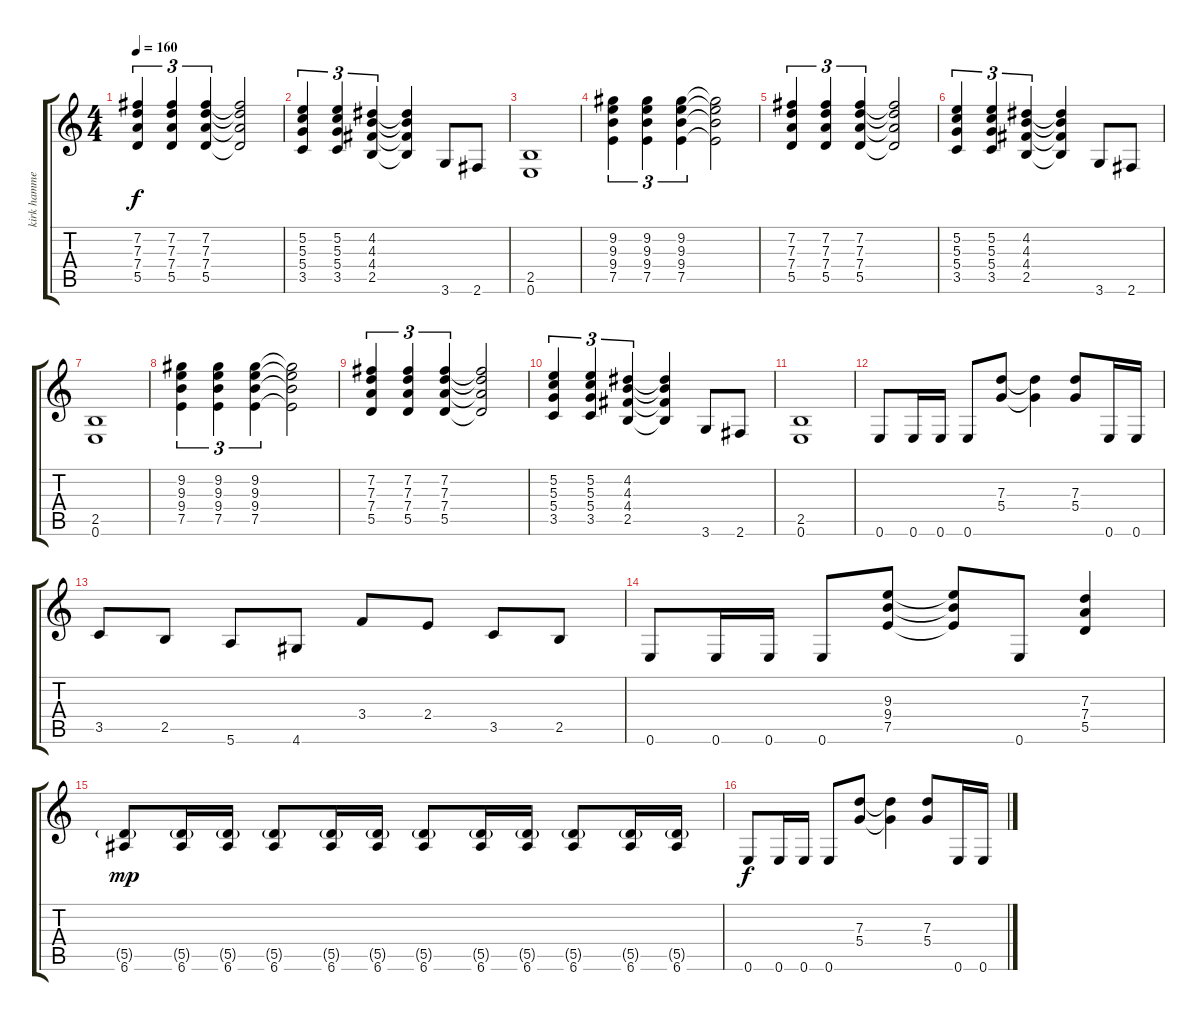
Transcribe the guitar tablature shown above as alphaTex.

\track ("kirk hammett" "kirk hamme") {instrument distortionguitar}
\staff {score tabs}
\tuning (E4 B3 G3 D3 A2 E2) {hide}
\ts (4 4)
\tempo 160
\clef g2
\ks c
(7.2 7.3 7.4 5.5).4{tu (3 2) dy f} (7.2 7.3 7.4 5.5).4{tu (3 2)} (7.2 7.3 7.4 5.5).4{tu (3 2)} (7.2{t} 7.3{t} 7.4{t} 5.5{t}).2 |
(5.2 5.3 5.4 3.5).4{tu (3 2)} (5.2 5.3 5.4 3.5).4{tu (3 2)} (4.2 4.3 4.4 2.5).4{tu (3 2)} (4.2{t} 4.3{t} 4.4{t} 2.5{t}).4 3.6.8 2.6.8 |
(2.5 0.6).1 |
(9.2 9.3 9.4 7.5).4{tu (3 2)} (9.2 9.3 9.4 7.5).4{tu (3 2)} (9.2 9.3 9.4 7.5).4{tu (3 2)} (9.2{t} 9.3{t} 9.4{t} 7.5{t}).2 |
(7.2 7.3 7.4 5.5).4{tu (3 2)} (7.2 7.3 7.4 5.5).4{tu (3 2)} (7.2 7.3 7.4 5.5).4{tu (3 2)} (7.2{t} 7.3{t} 7.4{t} 5.5{t}).2 |
(5.2 5.3 5.4 3.5).4{tu (3 2)} (5.2 5.3 5.4 3.5).4{tu (3 2)} (4.2 4.3 4.4 2.5).4{tu (3 2)} (4.2{t} 4.3{t} 4.4{t} 2.5{t}).4 3.6.8 2.6.8 |
(2.5 0.6).1 |
(9.2 9.3 9.4 7.5).4{tu (3 2)} (9.2 9.3 9.4 7.5).4{tu (3 2)} (9.2 9.3 9.4 7.5).4{tu (3 2)} (9.2{t} 9.3{t} 9.4{t} 7.5{t}).2 |
(7.2 7.3 7.4 5.5).4{tu (3 2)} (7.2 7.3 7.4 5.5).4{tu (3 2)} (7.2 7.3 7.4 5.5).4{tu (3 2)} (7.2{t} 7.3{t} 7.4{t} 5.5{t}).2 |
(5.2 5.3 5.4 3.5).4{tu (3 2)} (5.2 5.3 5.4 3.5).4{tu (3 2)} (4.2 4.3 4.4 2.5).4{tu (3 2)} (4.2{t} 4.3{t} 4.4{t} 2.5{t}).4 3.6.8 2.6.8 |
(2.5 0.6).1 |
0.6.8 0.6.16 0.6.16 0.6.8 (7.3 5.4).8 (7.3{t} 5.4{t}).4 (7.3 5.4).8 0.6.16 0.6.16 |
3.5.8 2.5.8 5.6.8 4.6.8 3.4.8 2.4.8 3.5.8 2.5.8 |
0.6.8 0.6.16 0.6.16 0.6.8 (9.3 9.4 7.5).8 (9.3{t} 9.4{t} 7.5{t}).8 0.6.8 (7.3 7.4 5.5).4 |
(5.5{g} 6.6).8{dy mp} (5.5{g} 6.6).16 (5.5{g} 6.6).16 (5.5{g} 6.6).8 (5.5{g} 6.6).16 (5.5{g} 6.6).16 (5.5{g} 6.6).8 (5.5{g} 6.6).16 (5.5{g} 6.6).16 (5.5{g} 6.6).8 (5.5{g} 6.6).16 (5.5{g} 6.6).16 |
0.6.8{dy f} 0.6.16 0.6.16 0.6.8 (7.3 5.4).8 (7.3{t} 5.4{t}).4 (7.3 5.4).8 0.6.16 0.6.16
